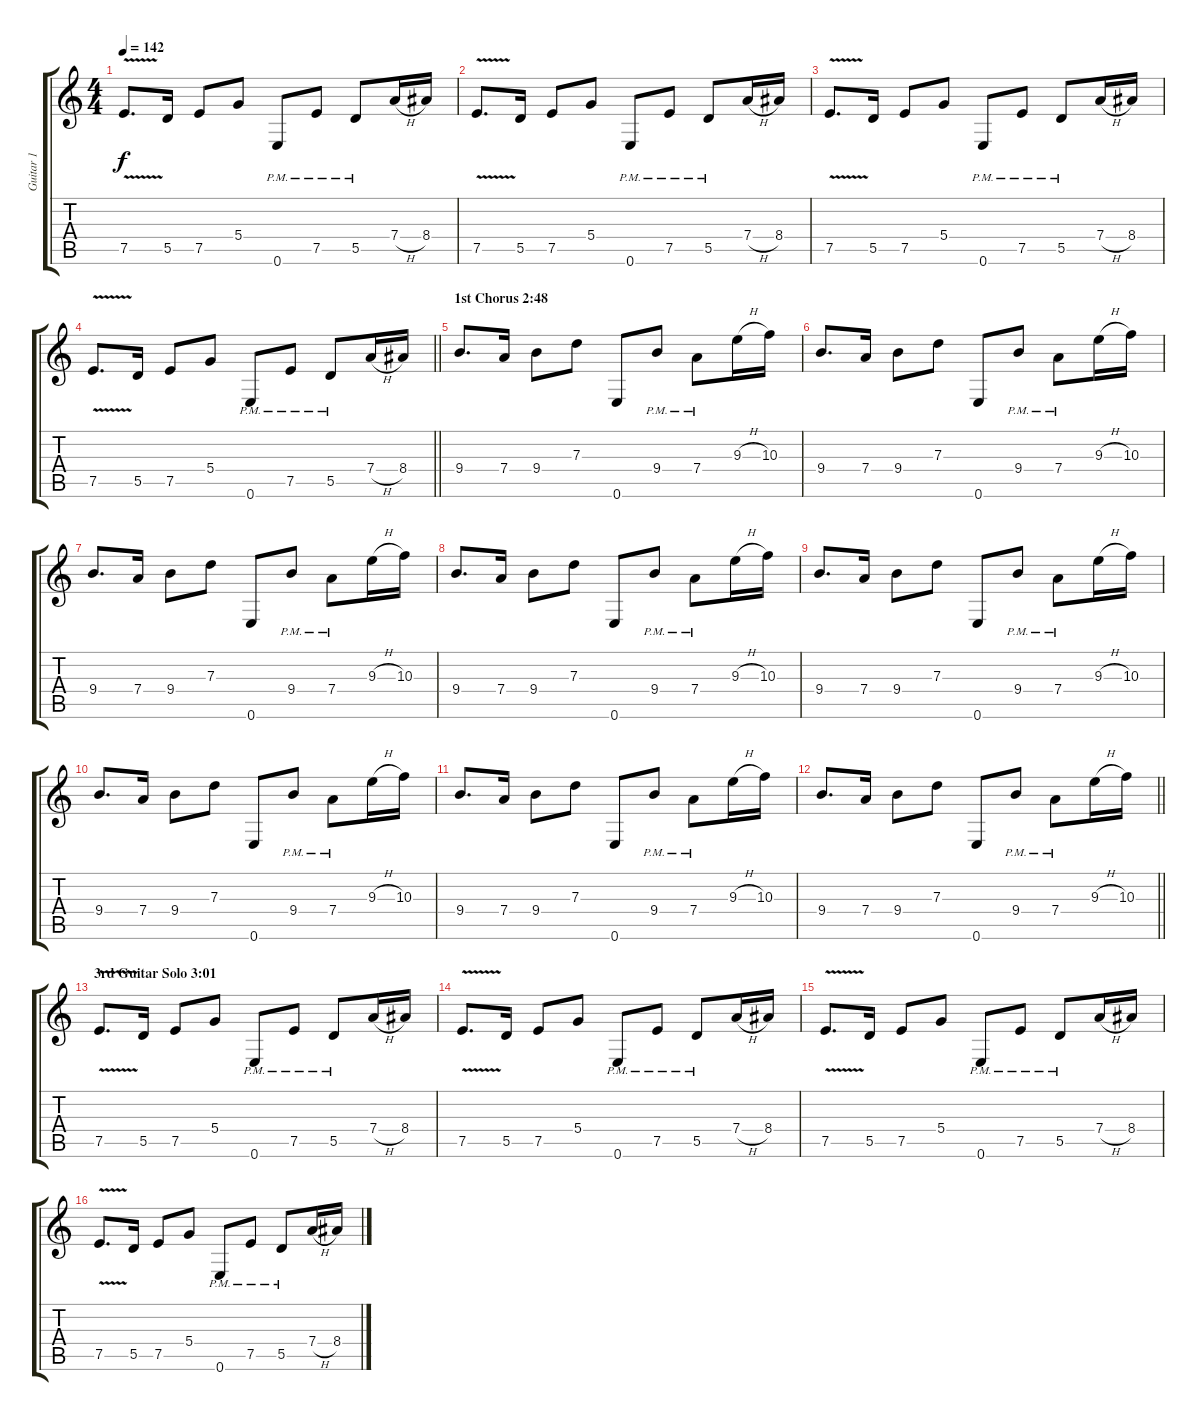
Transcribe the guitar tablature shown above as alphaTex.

\track ("Guitar 1" "Guitar 1") {instrument distortionguitar}
\staff {score tabs}
\tuning (E4 B3 G3 D3 A2 E2) {hide}
\ts (4 4)
\tempo 142
\clef g2
\ks c
7.5{v}.8{d dy f} 5.5.16 7.5.8 5.4.8 0.6{pm}.8 7.5{pm}.8 5.5{pm}.8 7.4{h}.16 8.4.16 |
7.5{v}.8{d} 5.5.16 7.5.8 5.4.8 0.6{pm}.8 7.5{pm}.8 5.5{pm}.8 7.4{h}.16 8.4.16 |
7.5{v}.8{d} 5.5.16 7.5.8 5.4.8 0.6{pm}.8 7.5{pm}.8 5.5{pm}.8 7.4{h}.16 8.4.16 |
\barLineRight lightlight
7.5{v}.8{d} 5.5.16 7.5.8 5.4.8 0.6{pm}.8 7.5{pm}.8 5.5{pm}.8 7.4{h}.16 8.4.16 |
\section ("" "1st Chorus 2:48")
9.4.8{d} 7.4.16 9.4.8 7.3.8 0.6.8 9.4{pm}.8 7.4{pm}.8 9.3{h}.16 10.3.16 |
9.4.8{d} 7.4.16 9.4.8 7.3.8 0.6.8 9.4{pm}.8 7.4{pm}.8 9.3{h}.16 10.3.16 |
9.4.8{d} 7.4.16 9.4.8 7.3.8 0.6.8 9.4{pm}.8 7.4{pm}.8 9.3{h}.16 10.3.16 |
9.4.8{d} 7.4.16 9.4.8 7.3.8 0.6.8 9.4{pm}.8 7.4{pm}.8 9.3{h}.16 10.3.16 |
9.4.8{d} 7.4.16 9.4.8 7.3.8 0.6.8 9.4{pm}.8 7.4{pm}.8 9.3{h}.16 10.3.16 |
9.4.8{d} 7.4.16 9.4.8 7.3.8 0.6.8 9.4{pm}.8 7.4{pm}.8 9.3{h}.16 10.3.16 |
9.4.8{d} 7.4.16 9.4.8 7.3.8 0.6.8 9.4{pm}.8 7.4{pm}.8 9.3{h}.16 10.3.16 |
\barLineRight lightlight
9.4.8{d} 7.4.16 9.4.8 7.3.8 0.6.8 9.4{pm}.8 7.4{pm}.8 9.3{h}.16 10.3.16 |
\section ("" "3rd Guitar Solo 3:01")
7.5{v}.8{d} 5.5.16 7.5.8 5.4.8 0.6{pm}.8 7.5{pm}.8 5.5{pm}.8 7.4{h}.16 8.4.16 |
7.5{v}.8{d} 5.5.16 7.5.8 5.4.8 0.6{pm}.8 7.5{pm}.8 5.5{pm}.8 7.4{h}.16 8.4.16 |
7.5{v}.8{d} 5.5.16 7.5.8 5.4.8 0.6{pm}.8 7.5{pm}.8 5.5{pm}.8 7.4{h}.16 8.4.16 |
7.5{v}.8{d} 5.5.16 7.5.8 5.4.8 0.6{pm}.8 7.5{pm}.8 5.5{pm}.8 7.4{h}.16 8.4.16
